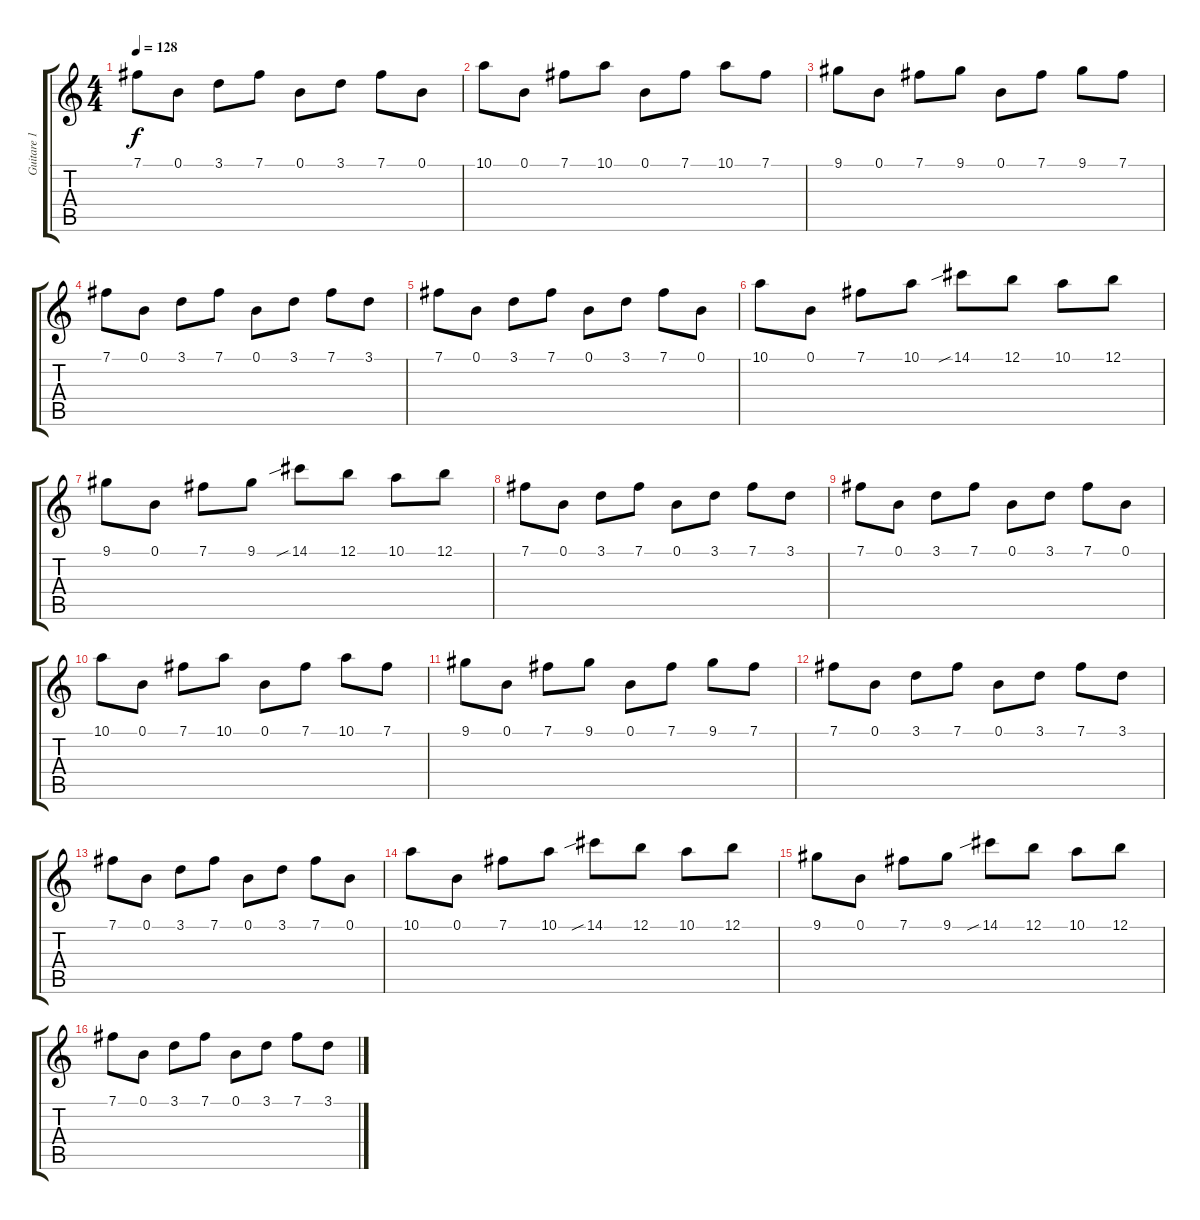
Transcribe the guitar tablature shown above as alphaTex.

\track ("Guitare 1" "Guitare 1") {instrument distortionguitar}
\staff {score tabs}
\tuning (B3 Gb3 D3 A2 E2 B1) {hide}
\ts (4 4)
\tempo 128
\clef g2
\ks c
7.1.8{dy f} 0.1.8 3.1.8 7.1.8 0.1.8 3.1.8 7.1.8 0.1.8 |
10.1.8 0.1.8 7.1.8 10.1.8 0.1.8 7.1.8 10.1.8 7.1.8 |
9.1.8 0.1.8 7.1.8 9.1.8 0.1.8 7.1.8 9.1.8 7.1.8 |
7.1.8 0.1.8 3.1.8 7.1.8 0.1.8 3.1.8 7.1.8 3.1.8 |
7.1.8 0.1.8 3.1.8 7.1.8 0.1.8 3.1.8 7.1.8 0.1.8 |
10.1.8 0.1.8 7.1.8 10.1.8 14.1{sib}.8 12.1.8 10.1.8 12.1.8 |
9.1.8 0.1.8 7.1.8 9.1.8 14.1{sib}.8 12.1.8 10.1.8 12.1.8 |
7.1.8 0.1.8 3.1.8 7.1.8 0.1.8 3.1.8 7.1.8 3.1.8 |
7.1.8 0.1.8 3.1.8 7.1.8 0.1.8 3.1.8 7.1.8 0.1.8 |
10.1.8 0.1.8 7.1.8 10.1.8 0.1.8 7.1.8 10.1.8 7.1.8 |
9.1.8 0.1.8 7.1.8 9.1.8 0.1.8 7.1.8 9.1.8 7.1.8 |
7.1.8 0.1.8 3.1.8 7.1.8 0.1.8 3.1.8 7.1.8 3.1.8 |
7.1.8 0.1.8 3.1.8 7.1.8 0.1.8 3.1.8 7.1.8 0.1.8 |
10.1.8 0.1.8 7.1.8 10.1.8 14.1{sib}.8 12.1.8 10.1.8 12.1.8 |
9.1.8 0.1.8 7.1.8 9.1.8 14.1{sib}.8 12.1.8 10.1.8 12.1.8 |
7.1.8 0.1.8 3.1.8 7.1.8 0.1.8 3.1.8 7.1.8 3.1.8
